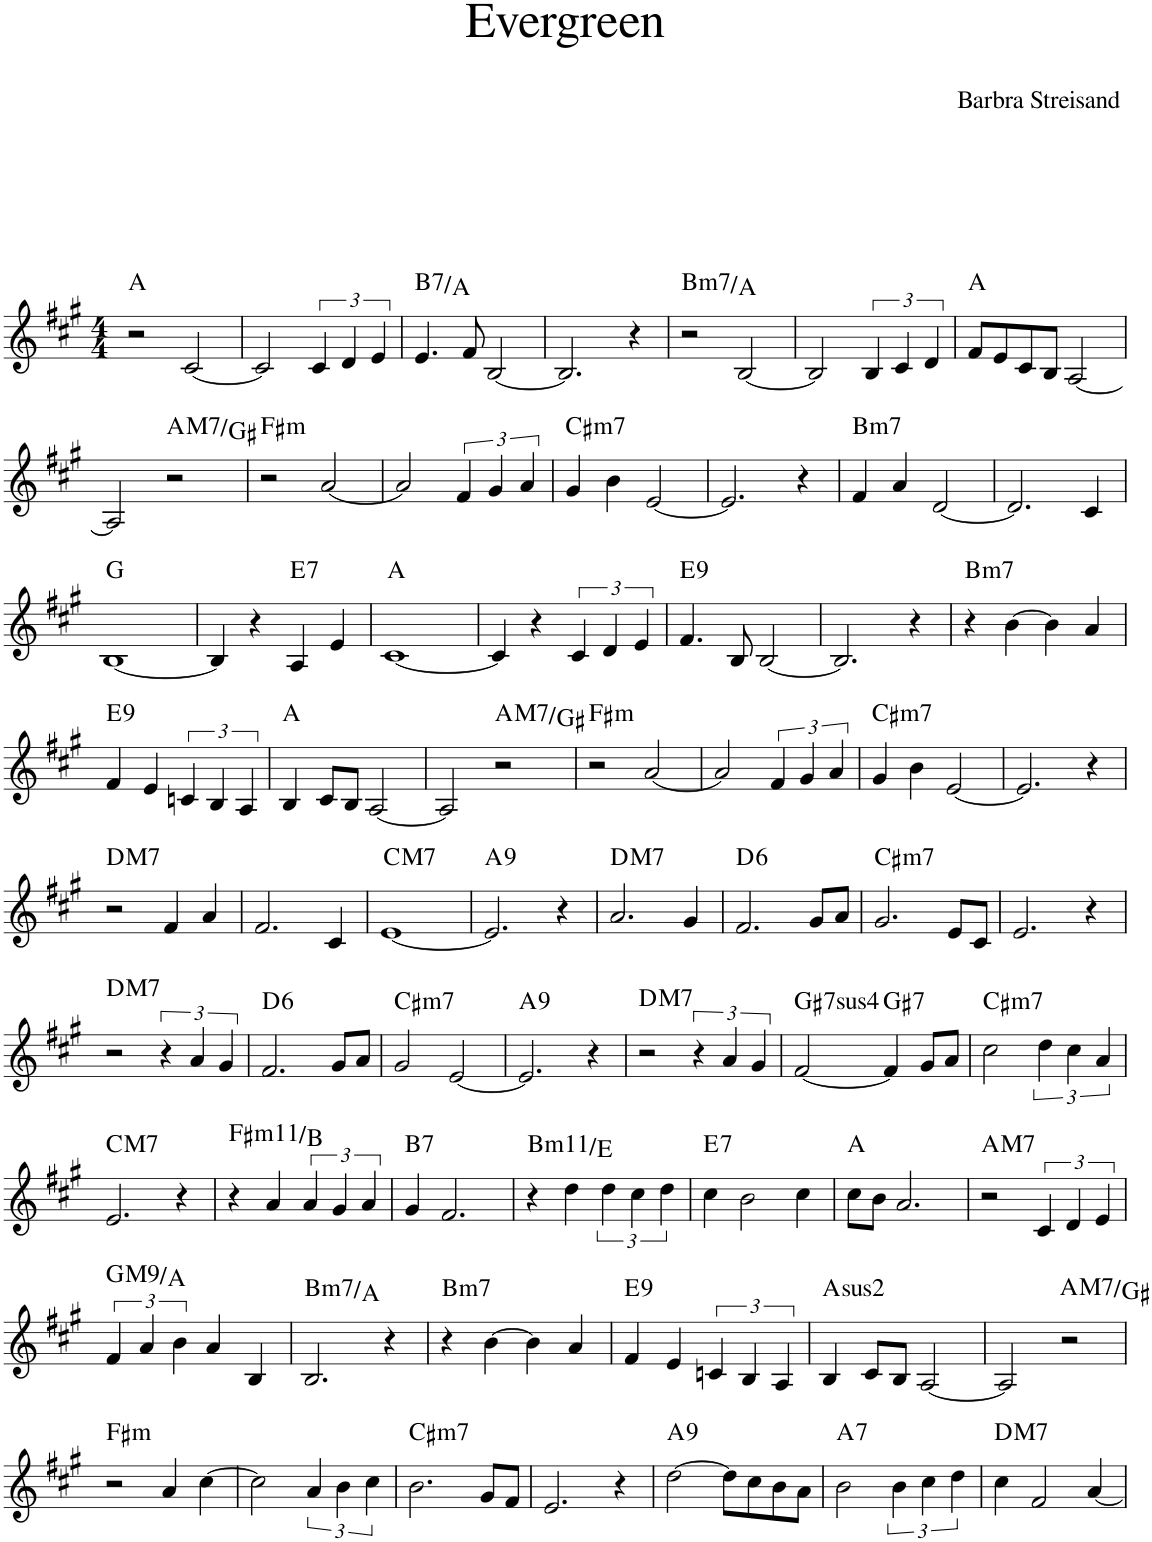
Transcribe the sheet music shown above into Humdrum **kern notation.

**kern	**harte
*part1	*part1
*staff1	*
*I"Piano	*
*I'Pno.	*
*clefG2	*
*k[f#c#g#]	*
*M4/4	*
=1	=1
2r	A:maj
[2c#/	.
=2	=2
2c#/]	.
6c#/	.
6d/	.
6e/	.
=3	=3
!	!LO:H:kt=7
4.e/	B:7/b7
8f#/	.
[2B/	.
=4	=4
2.B/]	.
4r	.
=5	=5
!	!LO:H:kt=m7
2r	B:min7/b7
[2B/	.
=6	=6
2B/]	.
6B/	.
6c#/	.
6d/	.
=7	=7
8f#/L	A:maj
8e/	.
8c#/	.
8B/J	.
[2A/	.
!!LO:LB:g=z
=8	=8
2A/]	.
!	!LO:H:kt=M7
2r	A:maj7/7
=9	=9
!	!LO:H:kt=m
2r	F#:min
[2a/	.
=10	=10
2a/]	.
6f#/	.
6g#/	.
6a/	.
=11	=11
!	!LO:H:kt=m7
4g#/	C#:min7
4b\	.
[2e/	.
=12	=12
2.e/]	.
4r	.
=13	=13
!	!LO:H:kt=m7
4f#/	B:min7
4a/	.
[2d/	.
=14	=14
2.d/]	.
4c#/	.
!!LO:LB:g=z
=15	=15
[1B	G:maj
=16	=16
4B/]	.
4r	.
!	!LO:H:kt=7
4A/	E:7
4e/	.
=17	=17
[1c#	A:maj
=18	=18
4c#/]	.
4r	.
6c#/	.
6d/	.
6e/	.
=19	=19
!	!LO:H:kt=9
4.f#/	E:9
8B/	.
[2B/	.
=20	=20
2.B/]	.
4r	.
=21	=21
!	!LO:H:kt=m7
4r	B:min7
[4b\	.
4b\]	.
4a/	.
!!LO:LB:g=z
=22	=22
!	!LO:H:kt=9
4f#/	E:9
4e/	.
6cn/	.
6B/	.
6A/	.
=23	=23
4B/	A:maj
8c#/L	.
8B/J	.
[2A/	.
=24	=24
2A/]	.
!	!LO:H:kt=M7
2r	A:maj7/7
=25	=25
!	!LO:H:kt=m
2r	F#:min
[2a/	.
=26	=26
2a/]	.
6f#/	.
6g#/	.
6a/	.
=27	=27
!	!LO:H:kt=m7
4g#/	C#:min7
4b\	.
[2e/	.
=28	=28
2.e/]	.
4r	.
!!LO:LB:g=z
=29	=29
!	!LO:H:kt=M7
2r	D:maj7
4f#/	.
4a/	.
=30	=30
2.f#/	.
4c#/	.
=31	=31
!	!LO:H:kt=M7
[1e	C:maj7
=32	=32
!	!LO:H:kt=9
2.e/]	A:9
4r	.
=33	=33
!	!LO:H:kt=M7
2.a/	D:maj7
4g#/	.
=34	=34
!	!LO:H:kt=6
2.f#/	D:maj6
8g#/L	.
8a/J	.
=35	=35
!	!LO:H:kt=m7
2.g#/	C#:min7
8e/L	.
8c#/J	.
=36	=36
2.e/	.
4r	.
!!LO:LB:g=z
=37	=37
!	!LO:H:kt=M7
2r	D:maj7
6r	.
6a/	.
6g#/	.
=38	=38
!	!LO:H:kt=6
2.f#/	D:maj6
8g#/L	.
8a/J	.
=39	=39
!	!LO:H:kt=m7
2g#/	C#:min7
[2e/	.
=40	=40
!	!LO:H:kt=9
2.e/]	A:9
4r	.
=41	=41
!	!LO:H:kt=M7
2r	D:maj7
6r	.
6a/	.
6g#/	.
=42	=42
!	!LO:H:kt=74
[2f#/	G#:sus4(7)
!	!LO:H:kt=7
4f#/]	G#:7
8g#/L	.
8a/J	.
=43	=43
!	!LO:H:kt=m7
2cc#\	C#:min7
6dd\	.
6cc#\	.
6a/	.
!!LO:LB:g=z
=44	=44
!	!LO:H:kt=M7
2.e/	C:maj7
4r	.
=45	=45
!	!LO:H:kt=m11
4r	F#:min9(11)/4
4a/	.
6a/	.
6g#/	.
6a/	.
=46	=46
!	!LO:H:kt=7
4g#/	B:7
2.f#/	.
=47	=47
!	!LO:H:kt=m11
4r	B:min9(11)/4
4dd\	.
6dd\	.
6cc#\	.
6dd\	.
=48	=48
!	!LO:H:kt=7
4cc#\	E:7
2b\	.
4cc#\	.
=49	=49
8cc#\L	A:maj
8b\J	.
2.a/	.
=50	=50
!	!LO:H:kt=M7
2r	A:maj7
6c#/	.
6d/	.
6e/	.
!!LO:LB:g=z
=51	=51
!	!LO:H:kt=M9
6f#/	G:maj9/2
6a/	.
6b\	.
4a/	.
4B/	.
=52	=52
!	!LO:H:kt=m7
2.B/	B:min7/b7
4r	.
=53	=53
!	!LO:H:kt=m7
4r	B:min7
[4b\	.
4b\]	.
4a/	.
=54	=54
!	!LO:H:kt=9
4f#/	E:9
4e/	.
6cn/	.
6B/	.
6A/	.
=55	=55
!	!LO:H:kt=2
4B/	A:(1,2,5)
8c#/L	.
8B/J	.
[2A/	.
=56	=56
2A/]	.
!	!LO:H:kt=M7
2r	A:maj7/7
!!LO:LB:g=z
=57	=57
!	!LO:H:kt=m
2r	F#:min
4a/	.
[4cc#\	.
=58	=58
2cc#\]	.
6a/	.
6b\	.
6cc#\	.
=59	=59
!	!LO:H:kt=m7
2.b\	C#:min7
8g#/L	.
8f#/J	.
=60	=60
2.e/	.
4r	.
=61	=61
!	!LO:H:kt=9
[2dd\	A:9
8dd\L]	.
8cc#\	.
8b\	.
8a\J	.
=62	=62
!	!LO:H:kt=7
2b\	A:7
6b\	.
6cc#\	.
6dd\	.
=63	=63
!	!LO:H:kt=M7
4cc#\	D:maj7
2f#/	.
[4a/	.
=	=
*-	*-
